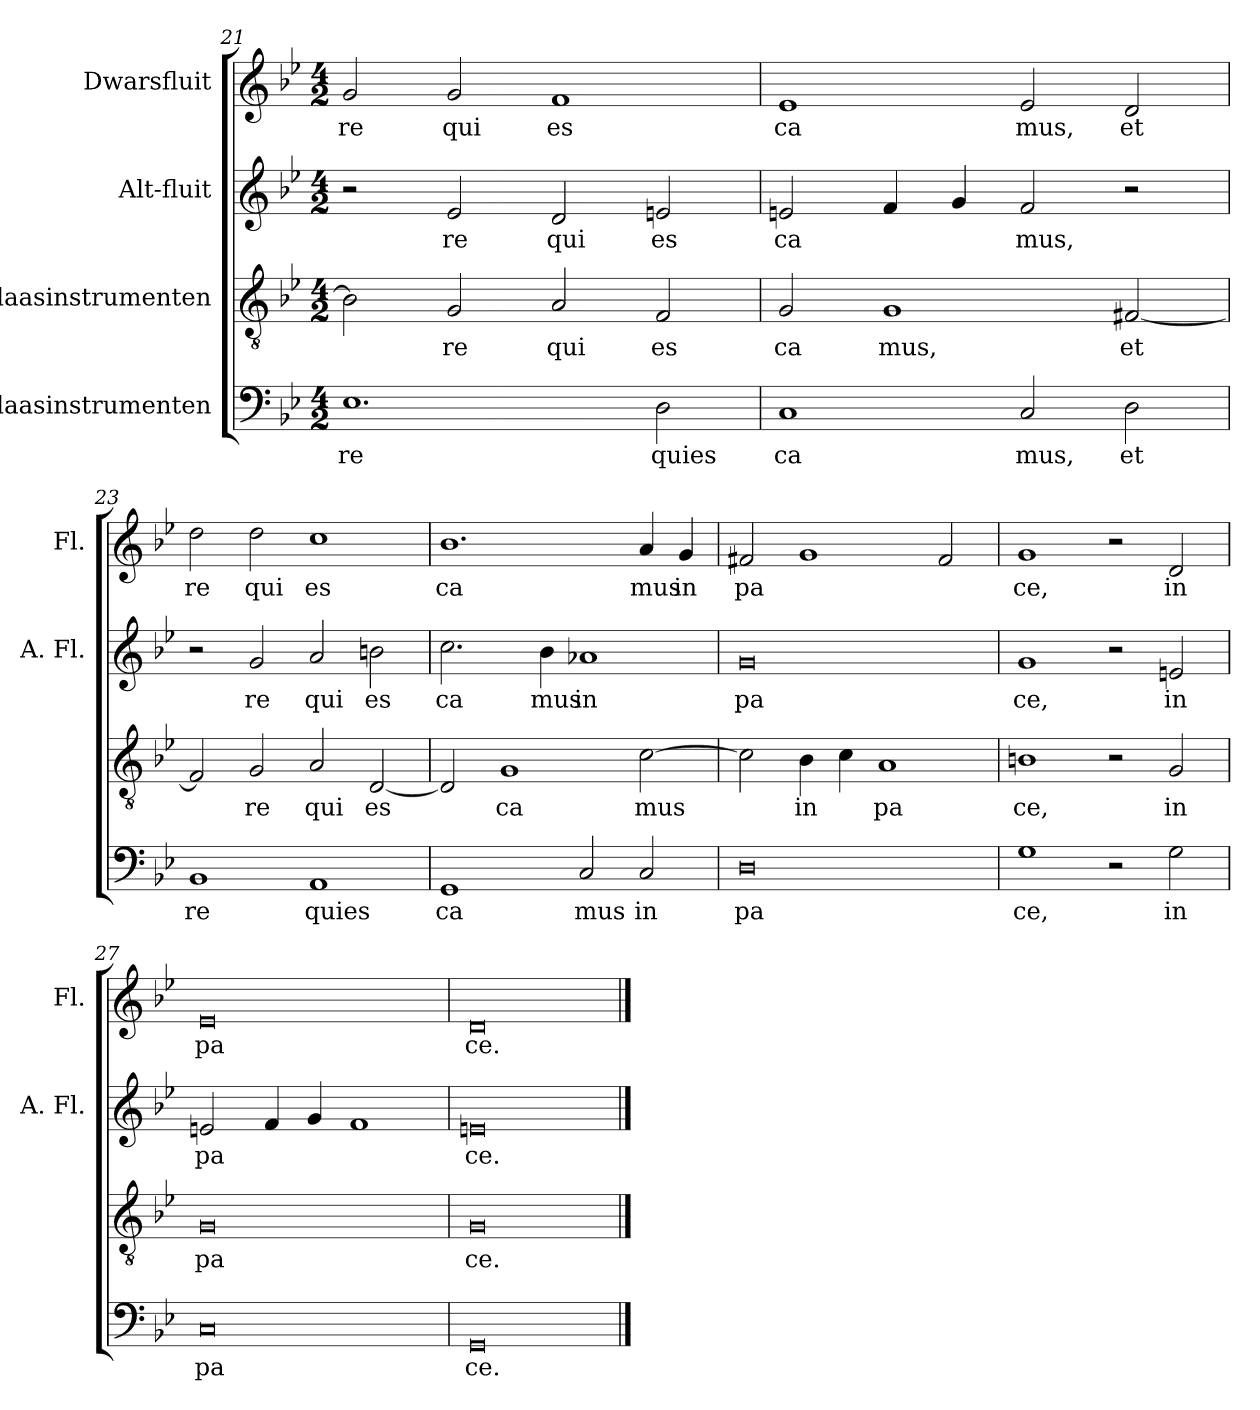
**kern	**text	**kern	**text	**kern	**text	**kern	**text
*part4	*part4	*part3	*part3	*part2	*part2	*part1	*part1
*staff4	*staff4	*staff3	*staff3	*staff2	*staff2	*staff1	*staff1
*I"Blaasinstrumenten	*	*I"Blaasinstrumenten	*	*I"Alt-fluit	*	*I"Dwarsfluit	*
*	*	*	*	*I'A. Fl.	*	*I'Fl.	*
*clefF4	*	*clefGv2	*	*clefG2	*	*clefG2	*
*	*	*	*	*ITrd3c5	*	*	*
*k[b-e-]	*	*k[b-e-]	*	*k[b-]	*	*k[b-e-]	*
*M4/2	*	*M4/2	*	*M4/2	*	*M4/2	*
=21	=21	=21	=21	=21	=21	=21	=21
!	!LO:LY:b	!	!	!	!	!	!LO:LY:b
1.E-	re	2B-\]	.	2r	.	2g/	re
!	!	!	!LO:LY:b	!	!LO:LY:b	!	!LO:LY:b
.	.	2G/	re	2B-/	re	2g/	qui
!	!	!	!LO:LY:b	!	!LO:LY:b	!	!LO:LY:b
.	.	2A/	qui	2A/	qui	1f	es
!	!LO:LY:b	!	!LO:LY:b	!	!LO:LY:b	!	!
2D\	quies	2F/	es	2Bn/	es	.	.
=22	=22	=22	=22	=22	=22	=22	=22
!	!LO:LY:b	!	!LO:LY:b	!	!LO:LY:b	!	!LO:LY:b
1C	ca	2G/	ca	2Bn/	ca	1e-	ca
!	!	!	!LO:LY:b	!	!	!	!
.	.	1G	mus,	4c/	.	.	.
.	.	.	.	4d/	.	.	.
!	!LO:LY:b	!	!	!	!LO:LY:b	!	!LO:LY:b
2C/	mus,	.	.	2c/	mus,	2e-/	mus,
!	!LO:LY:b	!	!LO:LY:b	!	!	!	!LO:LY:b
2D\	et	[2F#X/	et	2r	.	2d/	et
!!LO:LB:g=z
=23	=23	=23	=23	=23	=23	=23	=23
!	!LO:LY:b	!	!	!	!	!	!LO:LY:b
1BB-	re	2F#/]	.	2r	.	2dd\	re
!	!	!	!LO:LY:b	!	!LO:LY:b	!	!LO:LY:b
.	.	2G/	re	2d/	re	2dd\	qui
!	!LO:LY:b	!	!LO:LY:b	!	!LO:LY:b	!	!LO:LY:b
1AA	quies	2A/	qui	2e/	qui	1cc	es
!	!	!	!LO:LY:b	!	!LO:LY:b	!	!
.	.	[2D/	es	2f#X\	es	.	.
=24	=24	=24	=24	=24	=24	=24	=24
!	!LO:LY:b	!	!	!	!LO:LY:b	!	!LO:LY:b
1GG	ca	2D/]	.	2.g\	ca	1.b-	ca
!	!	!	!LO:LY:b	!	!	!	!
.	.	1G	ca	.	.	.	.
!	!	!	!	!	!LO:LY:b	!	!
.	.	.	.	4f\	mus	.	.
!	!LO:LY:b	!	!	!	!LO:LY:b	!	!
2C/	mus	.	.	1e-X	in	.	.
!	!LO:LY:b	!	!LO:LY:b	!	!	!	!LO:LY:b
2C/	in	[2c\	mus	.	.	4a/	mus
!	!	!	!	!	!	!	!LO:LY:b
.	.	.	.	.	.	4g/	in
=25	=25	=25	=25	=25	=25	=25	=25
!	!LO:LY:b	!	!	!	!LO:LY:b	!	!LO:LY:b
0D	pa	2c\]	.	0d	pa	2f#X/	pa
!	!	!	!LO:LY:b	!	!	!	!
.	.	4B-\	in	.	.	1g	.
.	.	4c\	.	.	.	.	.
!	!	!	!LO:LY:b	!	!	!	!
.	.	1A	pa	.	.	.	.
.	.	.	.	.	.	2f#/	.
=26	=26	=26	=26	=26	=26	=26	=26
!	!LO:LY:b	!	!LO:LY:b	!	!LO:LY:b	!	!LO:LY:b
1G	ce,	1Bn	ce,	1d	ce,	1g	ce,
2r	.	2r	.	2r	.	2r	.
!	!LO:LY:b	!	!LO:LY:b	!	!LO:LY:b	!	!LO:LY:b
2G\	in	2G/	in	2Bn/	in	2d/	in
=27	=27	=27	=27	=27	=27	=27	=27
!	!LO:LY:b	!	!LO:LY:b	!	!LO:LY:b	!	!LO:LY:b
0C	pa	0G	pa	2Bn/	pa	0e-	pa
.	.	.	.	4c/	.	.	.
.	.	.	.	4d/	.	.	.
.	.	.	.	1c	.	.	.
!!LO:PB:g=z
=28	=28	=28	=28	=28	=28	=28	=28
!	!LO:LY:b	!	!LO:LY:b	!	!LO:LY:b	!	!LO:LY:b
0GG	ce.	0G	ce.	0Bn	ce.	0d	ce.
==	==	==	==	==	==	==	==
*-	*-	*-	*-	*-	*-	*-	*-
